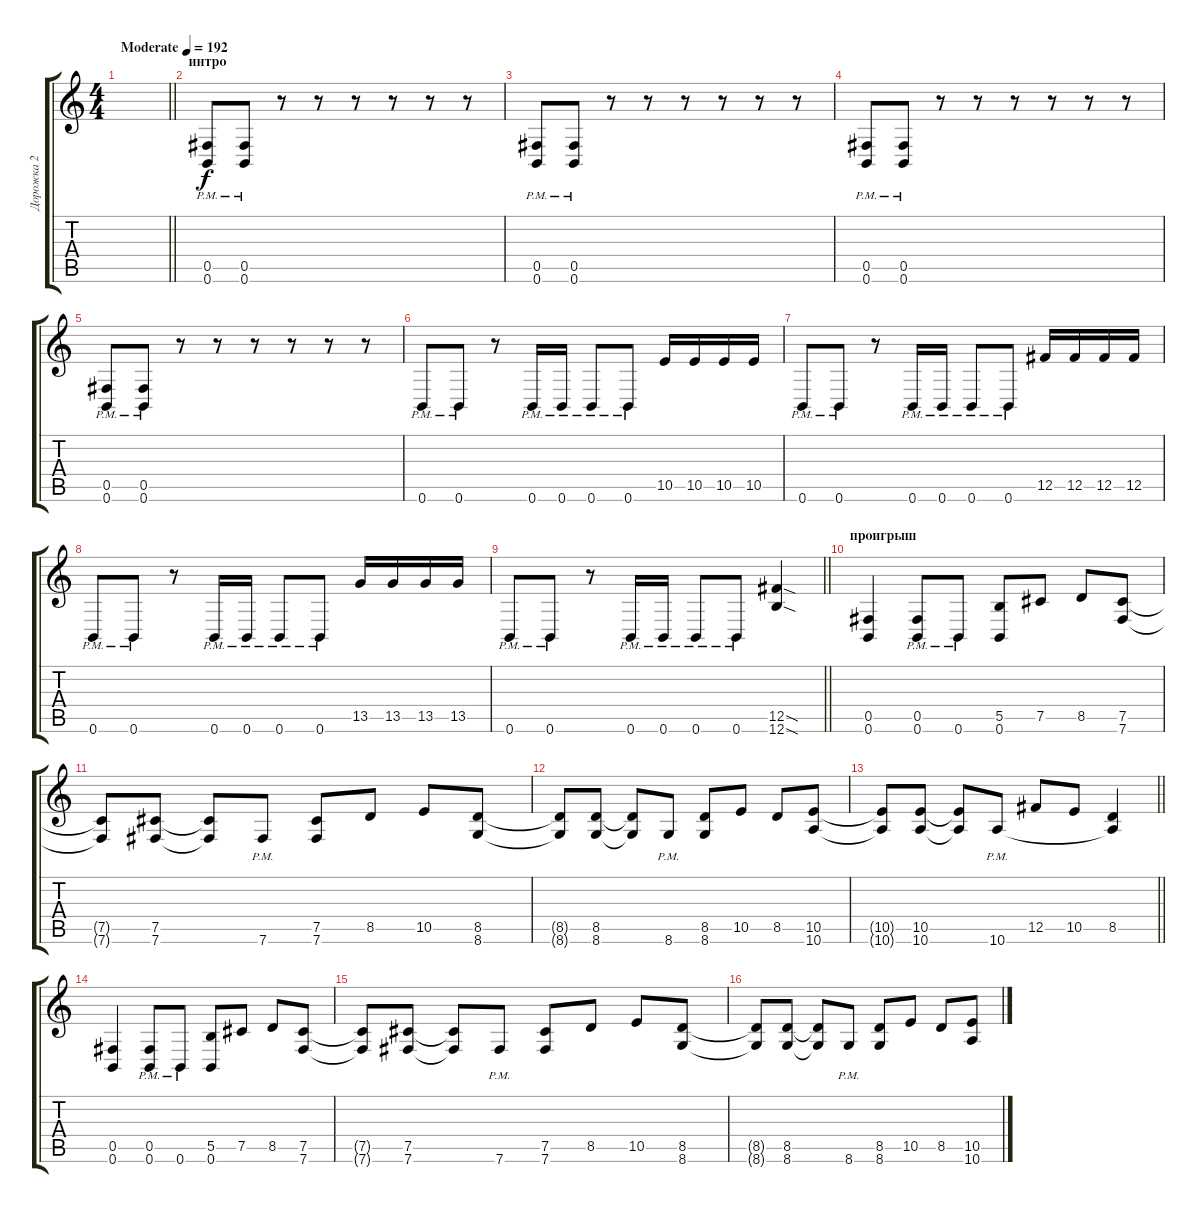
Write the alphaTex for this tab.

\track ("Дорожка 2" "Дорожка 2") {instrument overdrivenguitar}
\staff {score tabs}
\tuning (Db4 Ab3 E3 B2 Gb2 B1) {hide}
\ts (4 4)
\tempo (192 "Moderate")
\clef g2
\barLineRight lightlight
\ks c
|
\section ("" "интро")
(0.5{pm} 0.6{pm}).8 (0.5{pm} 0.6{pm}).8 r.8 r.8 r.8 r.8 r.8 r.8 |
(0.5{pm} 0.6{pm}).8 (0.5{pm} 0.6{pm}).8 r.8 r.8 r.8 r.8 r.8 r.8 |
(0.5{pm} 0.6{pm}).8 (0.5{pm} 0.6{pm}).8 r.8 r.8 r.8 r.8 r.8 r.8 |
(0.5{pm} 0.6{pm}).8 (0.5{pm} 0.6{pm}).8 r.8 r.8 r.8 r.8 r.8 r.8 |
0.6{pm}.8 0.6{pm}.8 r.8 0.6{pm}.16 0.6{pm}.16 0.6{pm}.8 0.6{pm}.8 10.5.16 10.5.16 10.5.16 10.5.16 |
0.6{pm}.8 0.6{pm}.8 r.8 0.6{pm}.16 0.6{pm}.16 0.6{pm}.8 0.6{pm}.8 12.5.16 12.5.16 12.5.16 12.5.16 |
0.6{pm}.8 0.6{pm}.8 r.8 0.6{pm}.16 0.6{pm}.16 0.6{pm}.8 0.6{pm}.8 13.5.16 13.5.16 13.5.16 13.5.16 |
\barLineRight lightlight
0.6{pm}.8 0.6{pm}.8 r.8 0.6{pm}.16 0.6{pm}.16 0.6{pm}.8 0.6{pm}.8 (12.5{sod} 12.6{sod}).4 |
\section ("" "проигрыш")
(0.5 0.6).4 (0.5{pm} 0.6{pm}).8 0.6{pm}.8 (5.5 0.6).8 7.5.8 8.5.8 (7.5 7.6).8 |
(7.5{t} 7.6{t}).8 (7.5 7.6).8 (7.5{t} 7.6{t}).8 7.6{pm}.8 (7.5 7.6).8 8.5.8 10.5.8 (8.5 8.6).8 |
(8.5{t} 8.6{t}).8 (8.5 8.6).8 (8.5{t} 8.6{t}).8 8.6{pm}.8 (8.5 8.6).8 10.5.8 8.5.8 (10.5 10.6).8 |
\barLineRight lightlight
(10.5{t} 10.6{t}).8 (10.5 10.6).8 (10.5{t} 10.6{t}).8 10.6{pm}.8 12.5.8 10.5.8 (8.5 10.6{t}).4 |
(0.5 0.6).4 (0.5{pm} 0.6{pm}).8 0.6{pm}.8 (5.5 0.6).8 7.5.8 8.5.8 (7.5 7.6).8 |
(7.5{t} 7.6{t}).8 (7.5 7.6).8 (7.5{t} 7.6{t}).8 7.6{pm}.8 (7.5 7.6).8 8.5.8 10.5.8 (8.5 8.6).8 |
(8.5{t} 8.6{t}).8 (8.5 8.6).8 (8.5{t} 8.6{t}).8 8.6{pm}.8 (8.5 8.6).8 10.5.8 8.5.8 (10.5 10.6).8
